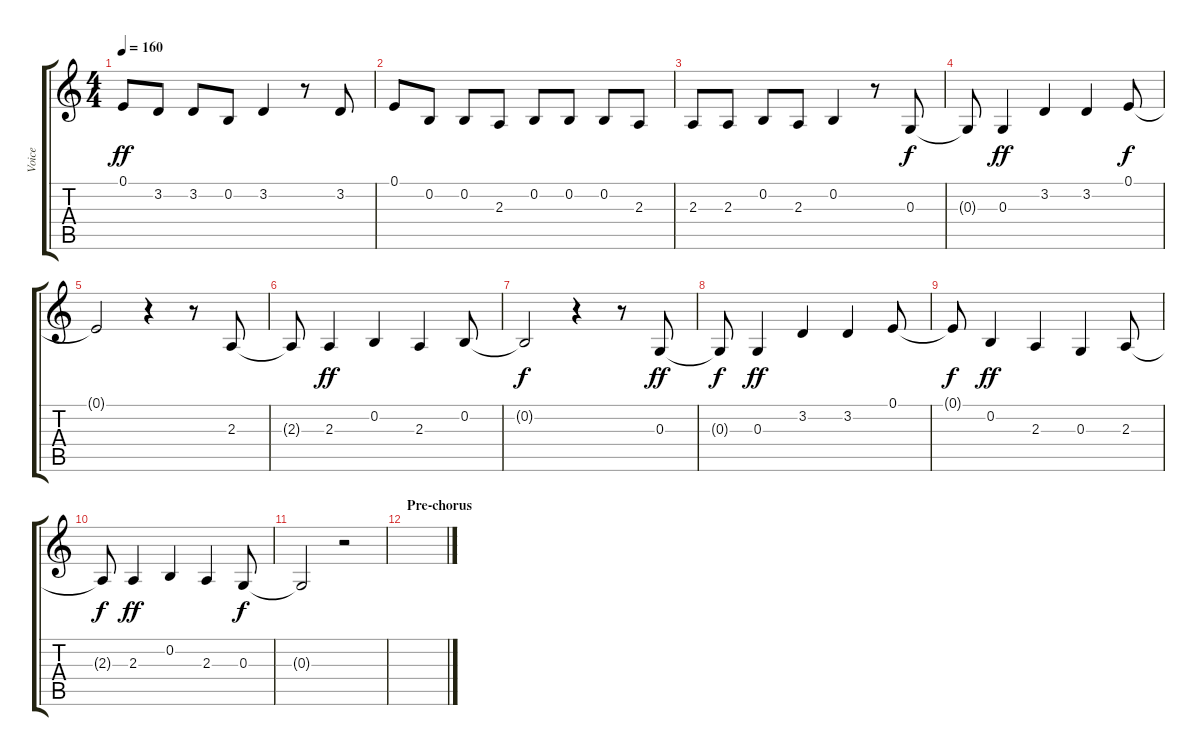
\track ("Voice" "Voice") {instrument tenorsax}
\staff {score tabs}
\tuning (E4 B3 G3 D3 A2 E2) {hide}
\ts (4 4)
\tempo 160
\clef g2
\ks c
0.1.8{dy ff} 3.2.8 3.2.8 0.2.8 3.2.4 r.8 3.2.8 |
0.1.8 0.2.8 0.2.8 2.3.8 0.2.8 0.2.8 0.2.8 2.3.8 |
2.3.8 2.3.8 0.2.8 2.3.8 0.2.4 r.8 0.3.8{dy f} |
0.3{t}.8 0.3.4{dy ff} 3.2.4 3.2.4 0.1.8{dy f} |
0.1{t}.2 r.4 r.8 2.3.8 |
2.3{t}.8 2.3.4{dy ff} 0.2.4 2.3.4 0.2.8 |
0.2{t}.2{dy f} r.4 r.8 0.3.8{dy ff} |
0.3{t}.8{dy f} 0.3.4{dy ff} 3.2.4 3.2.4 0.1.8 |
0.1{t}.8{dy f} 0.2.4{dy ff} 2.3.4 0.3.4 2.3.8 |
2.3{t}.8{dy f} 2.3.4{dy ff} 0.2.4 2.3.4 0.3.8{dy f} |
0.3{t}.2 r.2 |
\section ("" "Pre-chorus")
